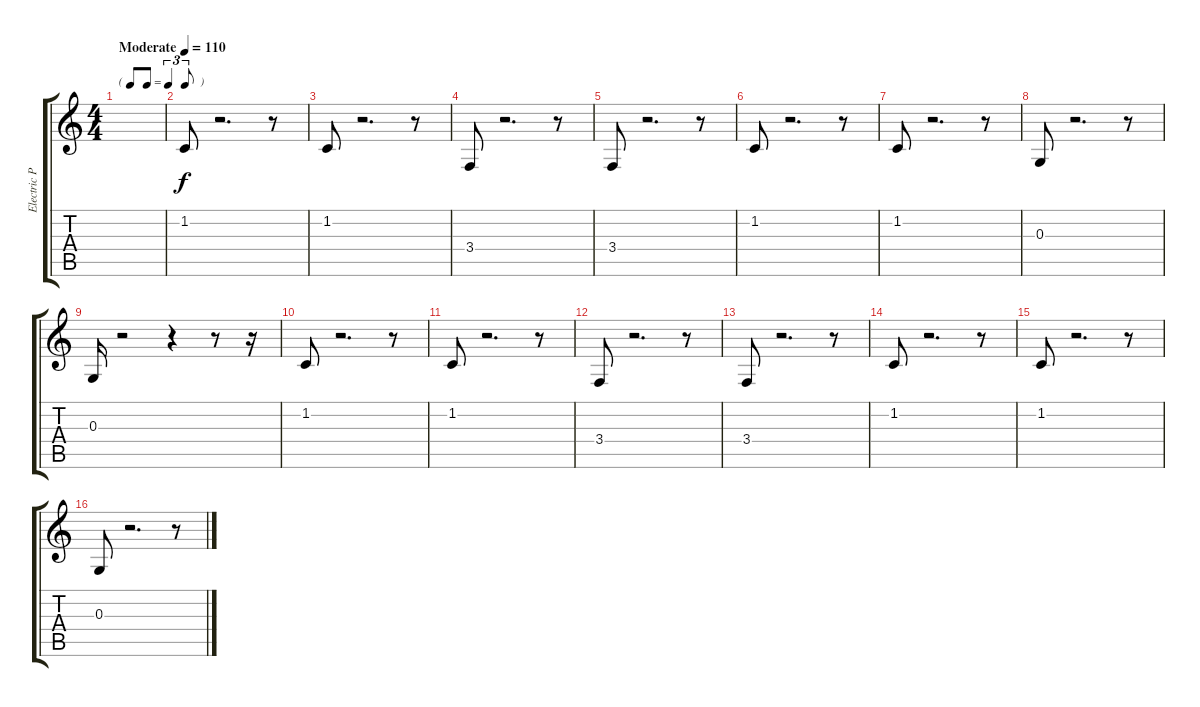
\track ("Electric Piano 1" "Electric P") {instrument electricpiano1}
\staff {score tabs}
\tuning (E4 B3 G3 D3 A2 E2) {hide}
\ts (4 4)
\tf triplet8th
\tempo (110 "Moderate")
\clef g2
\ks c
|
1.2.8 r.2{d} r.8 |
1.2.8 r.2{d} r.8 |
3.4.8 r.2{d} r.8 |
3.4.8 r.2{d} r.8 |
1.2.8 r.2{d} r.8 |
1.2.8 r.2{d} r.8 |
0.3.8 r.2{d} r.8 |
0.3.16 r.2 r.4 r.8 r.16 |
1.2.8 r.2{d} r.8 |
1.2.8 r.2{d} r.8 |
3.4.8 r.2{d} r.8 |
3.4.8 r.2{d} r.8 |
1.2.8 r.2{d} r.8 |
1.2.8 r.2{d} r.8 |
0.3.8 r.2{d} r.8
